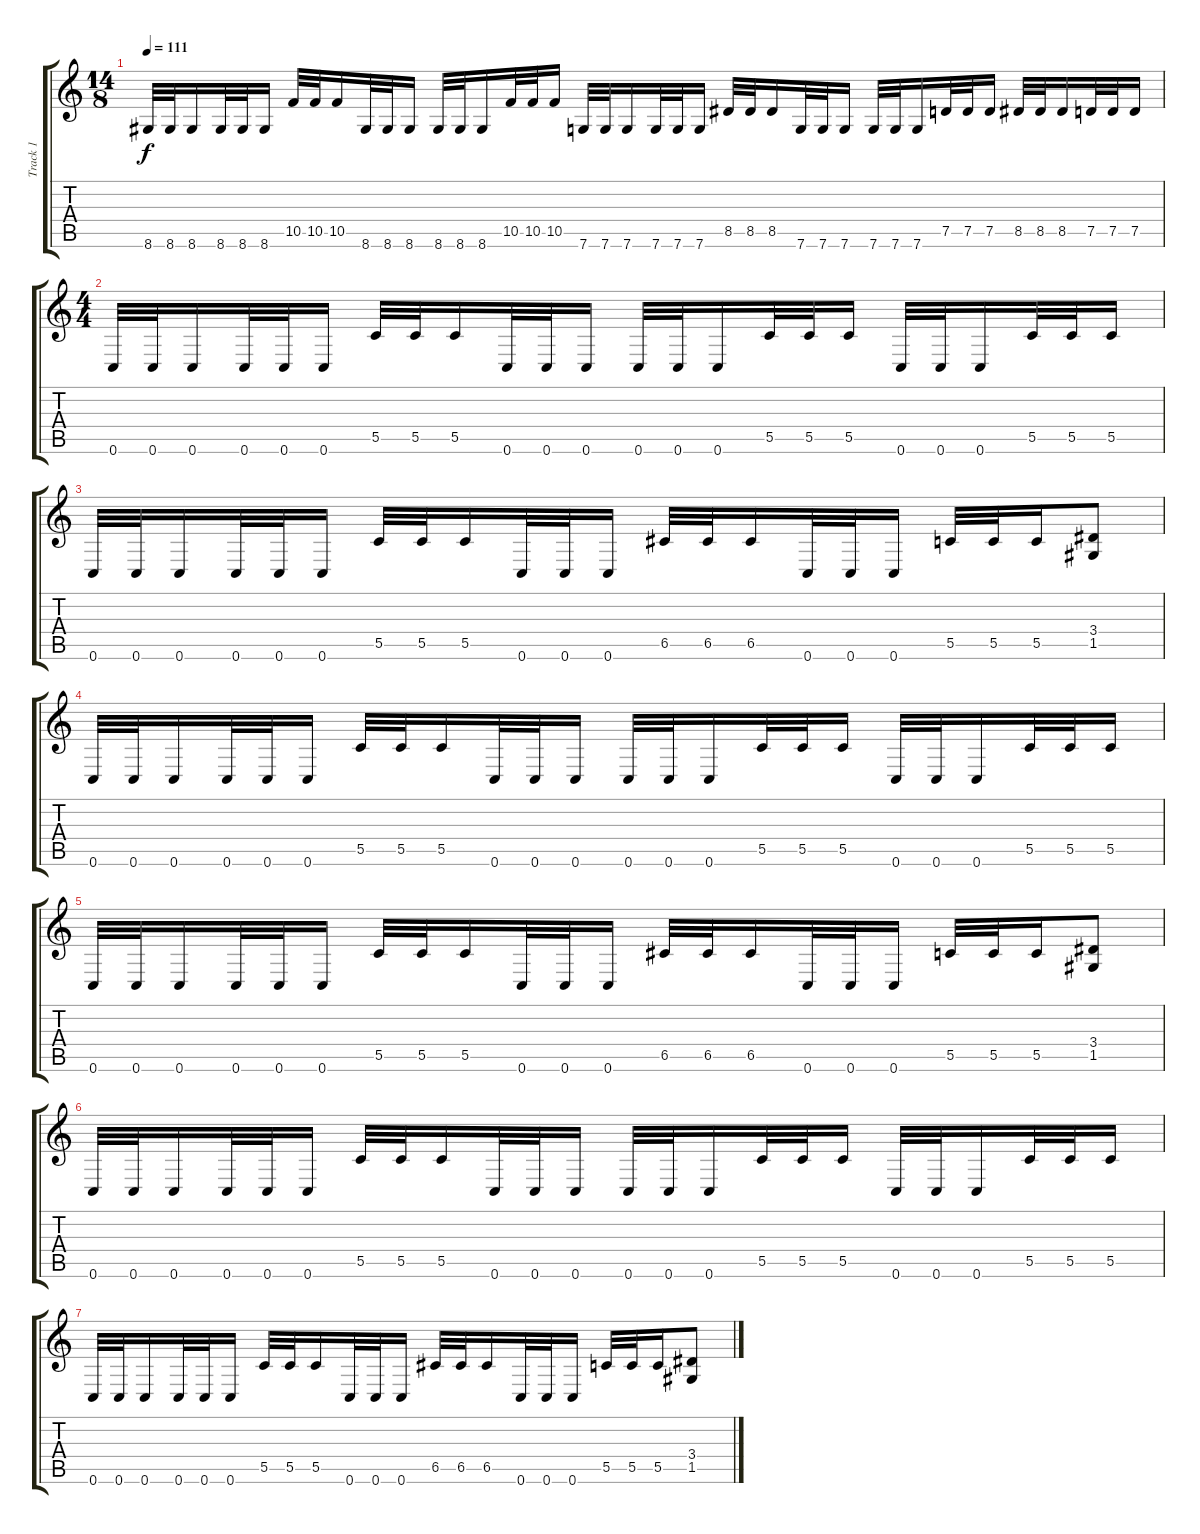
\track ("Track 1" "Track 1") {instrument distortionguitar}
\staff {score tabs}
\tuning (D4 A3 F3 C3 G2 C2) {hide}
\ts (14 8)
\tempo 111
\clef g2
\ks c
8.6.32{dy f} 8.6.32 8.6.16 8.6.32 8.6.32 8.6.16 10.5.32 10.5.32 10.5.16 8.6.32 8.6.32 8.6.16 8.6.32 8.6.32 8.6.16 10.5.32 10.5.32 10.5.16 7.6.32 7.6.32 7.6.16 7.6.32 7.6.32 7.6.16 8.5.32 8.5.32 8.5.16 7.6.32 7.6.32 7.6.16 7.6.32 7.6.32 7.6.16 7.5.32 7.5.32 7.5.16 8.5.32 8.5.32 8.5.16 7.5.32 7.5.32 7.5.16 |
\ts (4 4)
0.6.32 0.6.32 0.6.16 0.6.32 0.6.32 0.6.16 5.5.32 5.5.32 5.5.16 0.6.32 0.6.32 0.6.16 0.6.32 0.6.32 0.6.16 5.5.32 5.5.32 5.5.16 0.6.32 0.6.32 0.6.16 5.5.32 5.5.32 5.5.16 |
0.6.32 0.6.32 0.6.16 0.6.32 0.6.32 0.6.16 5.5.32 5.5.32 5.5.16 0.6.32 0.6.32 0.6.16 6.5.32 6.5.32 6.5.16 0.6.32 0.6.32 0.6.16 5.5.32 5.5.32 5.5.16 (3.4 1.5).8 |
0.6.32 0.6.32 0.6.16 0.6.32 0.6.32 0.6.16 5.5.32 5.5.32 5.5.16 0.6.32 0.6.32 0.6.16 0.6.32 0.6.32 0.6.16 5.5.32 5.5.32 5.5.16 0.6.32 0.6.32 0.6.16 5.5.32 5.5.32 5.5.16 |
0.6.32 0.6.32 0.6.16 0.6.32 0.6.32 0.6.16 5.5.32 5.5.32 5.5.16 0.6.32 0.6.32 0.6.16 6.5.32 6.5.32 6.5.16 0.6.32 0.6.32 0.6.16 5.5.32 5.5.32 5.5.16 (3.4 1.5).8 |
0.6.32 0.6.32 0.6.16 0.6.32 0.6.32 0.6.16 5.5.32 5.5.32 5.5.16 0.6.32 0.6.32 0.6.16 0.6.32 0.6.32 0.6.16 5.5.32 5.5.32 5.5.16 0.6.32 0.6.32 0.6.16 5.5.32 5.5.32 5.5.16 |
0.6.32 0.6.32 0.6.16 0.6.32 0.6.32 0.6.16 5.5.32 5.5.32 5.5.16 0.6.32 0.6.32 0.6.16 6.5.32 6.5.32 6.5.16 0.6.32 0.6.32 0.6.16 5.5.32 5.5.32 5.5.16 (3.4 1.5).8
